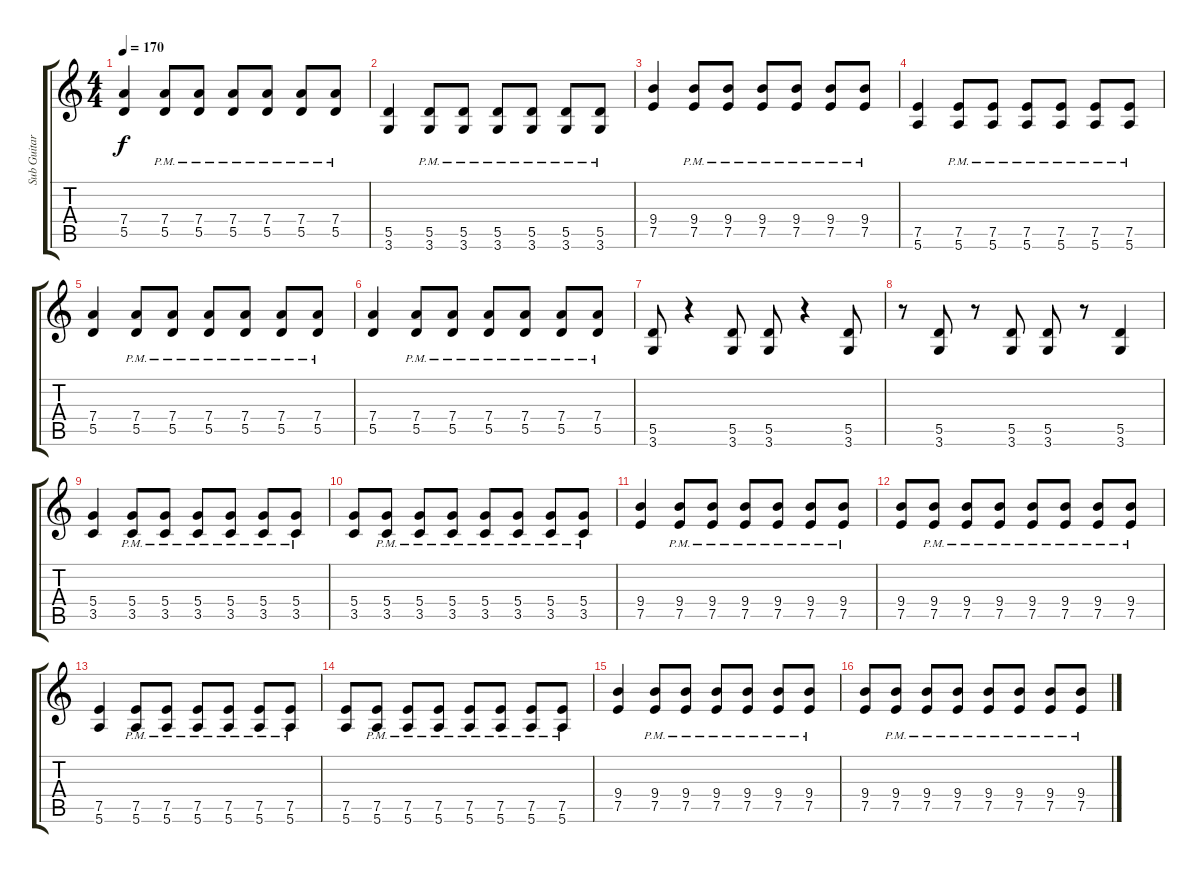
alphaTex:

\track ("Sub Guitar" "Sub Guitar") {instrument distortionguitar}
\staff {score tabs}
\tuning (E4 B3 G3 D3 A2 E2) {hide}
\ts (4 4)
\tempo 170
\clef g2
\ks c
(7.4 5.5).4{dy f} (7.4{pm} 5.5).8 (7.4{pm} 5.5).8 (7.4{pm} 5.5).8 (7.4{pm} 5.5).8 (7.4{pm} 5.5).8 (7.4{pm} 5.5).8 |
(5.5 3.6).4 (5.5{pm} 3.6).8 (5.5{pm} 3.6).8 (5.5{pm} 3.6).8 (5.5{pm} 3.6).8 (5.5{pm} 3.6).8 (5.5{pm} 3.6).8 |
(9.4 7.5).4 (9.4{pm} 7.5).8 (9.4{pm} 7.5).8 (9.4{pm} 7.5).8 (9.4{pm} 7.5).8 (9.4{pm} 7.5).8 (9.4{pm} 7.5).8 |
(7.5 5.6).4 (7.5{pm} 5.6).8 (7.5{pm} 5.6).8 (7.5{pm} 5.6).8 (7.5{pm} 5.6).8 (7.5{pm} 5.6).8 (7.5{pm} 5.6).8 |
(7.4 5.5).4 (7.4{pm} 5.5).8 (7.4{pm} 5.5).8 (7.4{pm} 5.5).8 (7.4{pm} 5.5).8 (7.4{pm} 5.5).8 (7.4{pm} 5.5).8 |
(7.4 5.5).4 (7.4{pm} 5.5).8 (7.4{pm} 5.5).8 (7.4{pm} 5.5).8 (7.4{pm} 5.5).8 (7.4{pm} 5.5).8 (7.4{pm} 5.5).8 |
(5.5 3.6).8 r.4 (5.5 3.6).8 (5.5 3.6).8 r.4 (5.5 3.6).8 |
r.8 (5.5 3.6).8 r.8 (5.5 3.6).8 (5.5 3.6).8 r.8 (5.5 3.6).4 |
(5.4 3.5).4 (5.4{pm} 3.5).8 (5.4{pm} 3.5).8 (5.4{pm} 3.5).8 (5.4{pm} 3.5).8 (5.4{pm} 3.5).8 (5.4{pm} 3.5).8 |
(5.4 3.5).8 (5.4{pm} 3.5).8 (5.4{pm} 3.5).8 (5.4{pm} 3.5).8 (5.4{pm} 3.5).8 (5.4{pm} 3.5).8 (5.4{pm} 3.5).8 (5.4{pm} 3.5).8 |
(9.4 7.5).4 (9.4{pm} 7.5).8 (9.4{pm} 7.5).8 (9.4{pm} 7.5).8 (9.4{pm} 7.5).8 (9.4{pm} 7.5).8 (9.4{pm} 7.5).8 |
(9.4 7.5).8 (9.4{pm} 7.5).8 (9.4{pm} 7.5).8 (9.4{pm} 7.5).8 (9.4{pm} 7.5).8 (9.4{pm} 7.5).8 (9.4{pm} 7.5).8 (9.4{pm} 7.5).8 |
(7.5 5.6).4 (7.5{pm} 5.6).8 (7.5{pm} 5.6).8 (7.5{pm} 5.6).8 (7.5{pm} 5.6).8 (7.5{pm} 5.6).8 (7.5{pm} 5.6).8 |
(7.5 5.6).8 (7.5{pm} 5.6).8 (7.5{pm} 5.6).8 (7.5{pm} 5.6).8 (7.5{pm} 5.6).8 (7.5{pm} 5.6).8 (7.5{pm} 5.6).8 (7.5{pm} 5.6).8 |
(9.4 7.5).4 (9.4{pm} 7.5).8 (9.4{pm} 7.5).8 (9.4{pm} 7.5).8 (9.4{pm} 7.5).8 (9.4{pm} 7.5).8 (9.4{pm} 7.5).8 |
(9.4 7.5).8 (9.4{pm} 7.5).8 (9.4{pm} 7.5).8 (9.4{pm} 7.5).8 (9.4{pm} 7.5).8 (9.4{pm} 7.5).8 (9.4{pm} 7.5).8 (9.4{pm} 7.5).8
